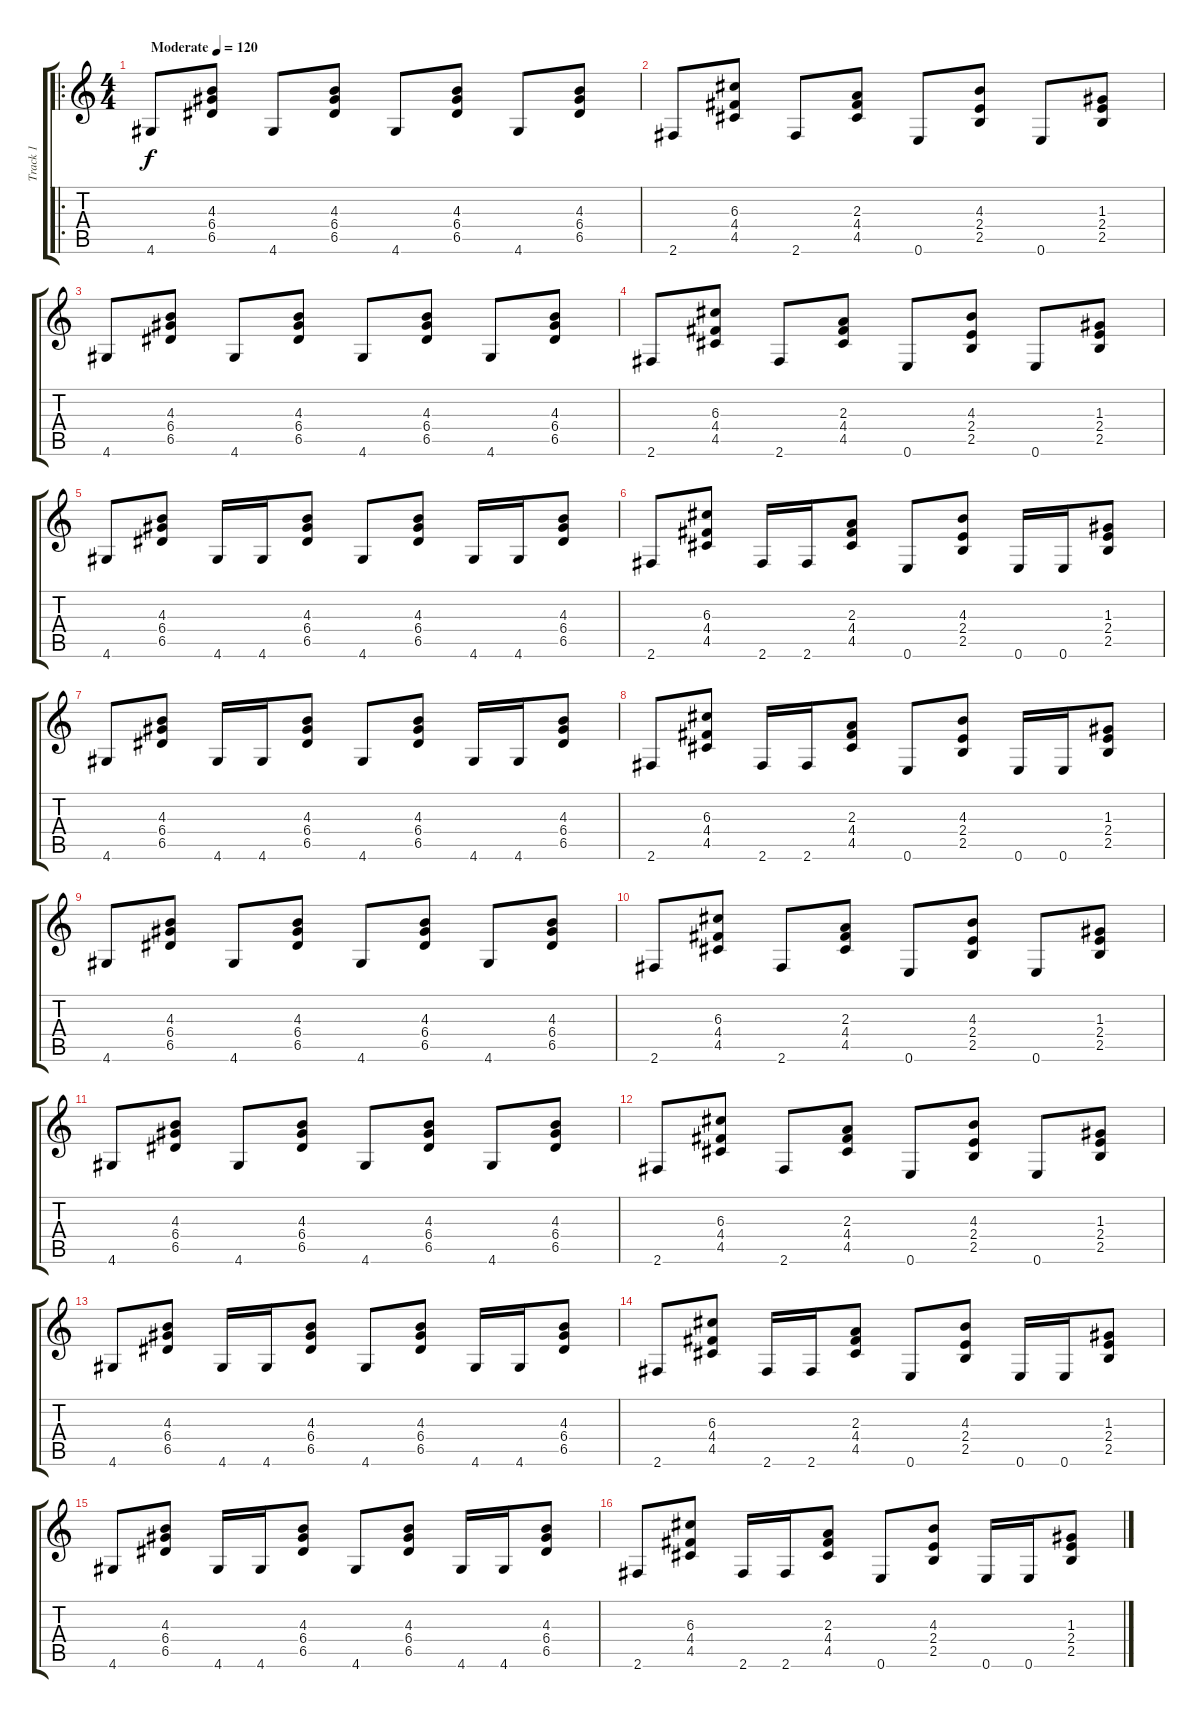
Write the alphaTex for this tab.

\track ("Track 1" "Track 1") {instrument acousticguitarnylon}
\staff {score tabs}
\tuning (E4 B3 G3 D3 A2 E2) {hide}
\ro
\ts (4 4)
\tempo (120 "Moderate")
\clef g2
\ks c
4.6.8{dy f instrument acousticguitarnylon} (4.3 6.4 6.5).8 4.6.8 (4.3 6.4 6.5).8 4.6.8 (4.3 6.4 6.5).8 4.6.8 (4.3 6.4 6.5).8 |
2.6.8 (6.3 4.4 4.5).8 2.6.8 (2.3 4.4 4.5).8 0.6.8 (4.3 2.4 2.5).8 0.6.8 (1.3 2.4 2.5).8 |
4.6.8 (4.3 6.4 6.5).8 4.6.8 (4.3 6.4 6.5).8 4.6.8 (4.3 6.4 6.5).8 4.6.8 (4.3 6.4 6.5).8 |
2.6.8 (6.3 4.4 4.5).8 2.6.8 (2.3 4.4 4.5).8 0.6.8 (4.3 2.4 2.5).8 0.6.8 (1.3 2.4 2.5).8 |
4.6.8 (4.3 6.4 6.5).8 4.6.16 4.6.16 (4.3 6.4 6.5).8 4.6.8 (4.3 6.4 6.5).8 4.6.16 4.6.16 (4.3 6.4 6.5).8 |
2.6.8 (6.3 4.4 4.5).8 2.6.16 2.6.16 (2.3 4.4 4.5).8 0.6.8 (4.3 2.4 2.5).8 0.6.16 0.6.16 (1.3 2.4 2.5).8 |
4.6.8 (4.3 6.4 6.5).8 4.6.16 4.6.16 (4.3 6.4 6.5).8 4.6.8 (4.3 6.4 6.5).8 4.6.16 4.6.16 (4.3 6.4 6.5).8 |
2.6.8 (6.3 4.4 4.5).8 2.6.16 2.6.16 (2.3 4.4 4.5).8 0.6.8 (4.3 2.4 2.5).8 0.6.16 0.6.16 (1.3 2.4 2.5).8 |
4.6.8 (4.3 6.4 6.5).8 4.6.8 (4.3 6.4 6.5).8 4.6.8 (4.3 6.4 6.5).8 4.6.8 (4.3 6.4 6.5).8 |
2.6.8 (6.3 4.4 4.5).8 2.6.8 (2.3 4.4 4.5).8 0.6.8 (4.3 2.4 2.5).8 0.6.8 (1.3 2.4 2.5).8 |
4.6.8 (4.3 6.4 6.5).8 4.6.8 (4.3 6.4 6.5).8 4.6.8 (4.3 6.4 6.5).8 4.6.8 (4.3 6.4 6.5).8 |
2.6.8 (6.3 4.4 4.5).8 2.6.8 (2.3 4.4 4.5).8 0.6.8 (4.3 2.4 2.5).8 0.6.8 (1.3 2.4 2.5).8 |
4.6.8 (4.3 6.4 6.5).8 4.6.16 4.6.16 (4.3 6.4 6.5).8 4.6.8 (4.3 6.4 6.5).8 4.6.16 4.6.16 (4.3 6.4 6.5).8 |
2.6.8 (6.3 4.4 4.5).8 2.6.16 2.6.16 (2.3 4.4 4.5).8 0.6.8 (4.3 2.4 2.5).8 0.6.16 0.6.16 (1.3 2.4 2.5).8 |
4.6.8 (4.3 6.4 6.5).8 4.6.16 4.6.16 (4.3 6.4 6.5).8 4.6.8 (4.3 6.4 6.5).8 4.6.16 4.6.16 (4.3 6.4 6.5).8 |
2.6.8 (6.3 4.4 4.5).8 2.6.16 2.6.16 (2.3 4.4 4.5).8 0.6.8 (4.3 2.4 2.5).8 0.6.16 0.6.16 (1.3 2.4 2.5).8
